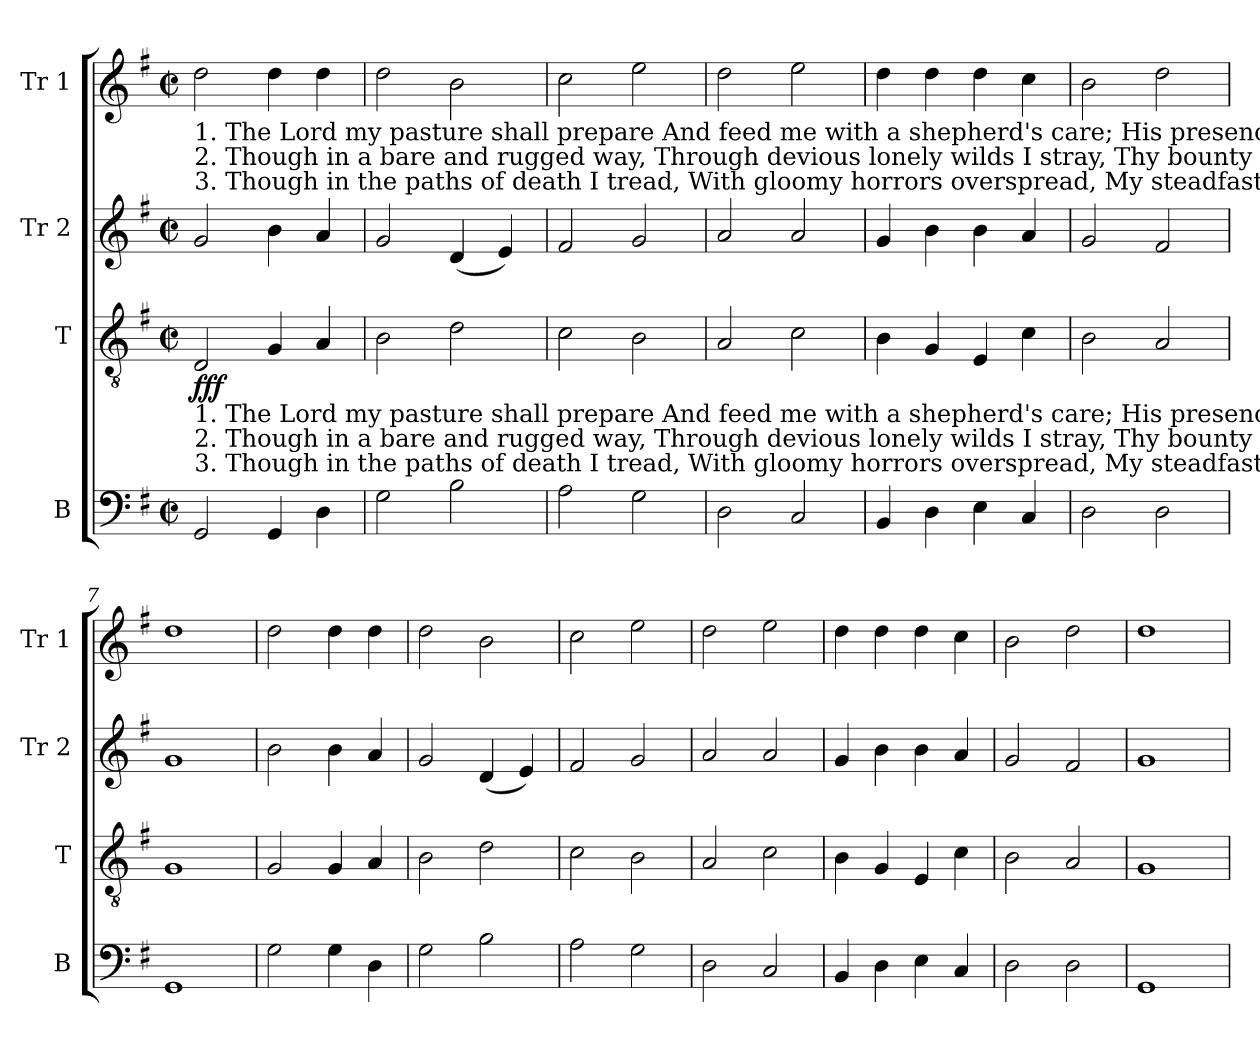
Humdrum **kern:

**kern	**kern	**dynam	**kern	**kern
*part4	*part3	*part3	*part2	*part1
*staff4	*staff3	*staff3	*staff2	*staff1
*I"B	*I"T	*	*I"Tr 2	*I"Tr 1
*I'B	*I'T	*	*I'Tr 2	*I'Tr 1
*clefF4	*clefGv2	*	*clefG2	*clefG2
*k[f#]	*k[f#]	*	*k[f#]	*k[f#]
*M2/2	*M2/2	*	*M2/2	*M2/2
*met(c|)	*met(c|)	*	*met(c|)	*met(c|)
*MM130	*MM130	*	*MM130	*MM130
=1	=1	=1	=1	=1
!	!	!	!	!LO:TX:b:t=1. The   Lord  my   pasture      shall prepare    And feed me with a shepherd's care;   His presence shall my wants supply     And  guard  me  with  a  watchful  eye;
!	!	!	!	!LO:TX:b:t=2. Though  in  a     bare   and   rugged way,    Through devious lonely wilds I stray,   Thy  bounty  shall  my pains beguile;   The    barren     wilderness  shall  smile,
!	!	!	!	!LO:TX:b:t=3. Though  in  the  paths  of  death  I  tread,    With  gloomy  horrors   overspread,    My  steadfast  heart  shall fear no ill,    For   Thou,  O  Lord,  art  with  me  still;
!	!LO:TX:b:t=1. The   Lord  my   pasture      shall prepare    And feed me with a shepherd's care;   His presence shall my wants supply     And  guard  me  with  a  watchful  eye;	!	!	!
!	!LO:TX:b:t=2. Though  in  a     bare   and   rugged way,    Through devious lonely wilds I stray,   Thy  bounty  shall  my pains beguile;   The    barren     wilderness  shall  smile,	!	!	!
!	!LO:TX:b:t=3. Though  in  the  paths  of  death  I  tread,    With  gloomy  horrors   overspread,    My  steadfast  heart  shall fear no ill,    For   Thou,  O  Lord,  art  with  me  still;	!	!	!
!	!	!LO:DY:b	!	!
2GG/	2D/	fff	2g/	2dd\
4GG/	4G/	.	4b\	4dd\
4D\	4A/	.	4a/	4dd\
=2	=2	=2	=2	=2
2G\	2B\	.	2g/	2dd\
2B\	2d\	.	(<4d/	2b\
.	.	.	4e/)	.
=3	=3	=3	=3	=3
2A\	2c\	.	2f#/	2cc\
2G\	2B\	.	2g/	2ee\
=4	=4	=4	=4	=4
2D\	2A/	.	2a/	2dd\
2C/	2c\	.	2a/	2ee\
=5	=5	=5	=5	=5
4BB/	4B\	.	4g/	4dd\
4D\	4G/	.	4b\	4dd\
4E\	4E/	.	4b\	4dd\
4C/	4c\	.	4a/	4cc\
=6	=6	=6	=6	=6
2D\	2B\	.	2g/	2b\
2D\	2A/	.	2f#/	2dd\
=7	=7	=7	=7	=7
1GG	1G	.	1g	1dd
=8	=8	=8	=8	=8
2G\	2G/	.	2b\	2dd\
4G\	4G/	.	4b\	4dd\
4D\	4A/	.	4a/	4dd\
=9	=9	=9	=9	=9
2G\	2B\	.	2g/	2dd\
2B\	2d\	.	(<4d/	2b\
.	.	.	4e/)	.
=10	=10	=10	=10	=10
2A\	2c\	.	2f#/	2cc\
2G\	2B\	.	2g/	2ee\
=11	=11	=11	=11	=11
2D\	2A/	.	2a/	2dd\
2C/	2c\	.	2a/	2ee\
=12	=12	=12	=12	=12
4BB/	4B\	.	4g/	4dd\
4D\	4G/	.	4b\	4dd\
4E\	4E/	.	4b\	4dd\
4C/	4c\	.	4a/	4cc\
=13	=13	=13	=13	=13
2D\	2B\	.	2g/	2b\
2D\	2A/	.	2f#/	2dd\
=14	=14	=14	=14	=14
1GG	1G	.	1g	1dd
=	=	=	=	=
*-	*-	*-	*-	*-
